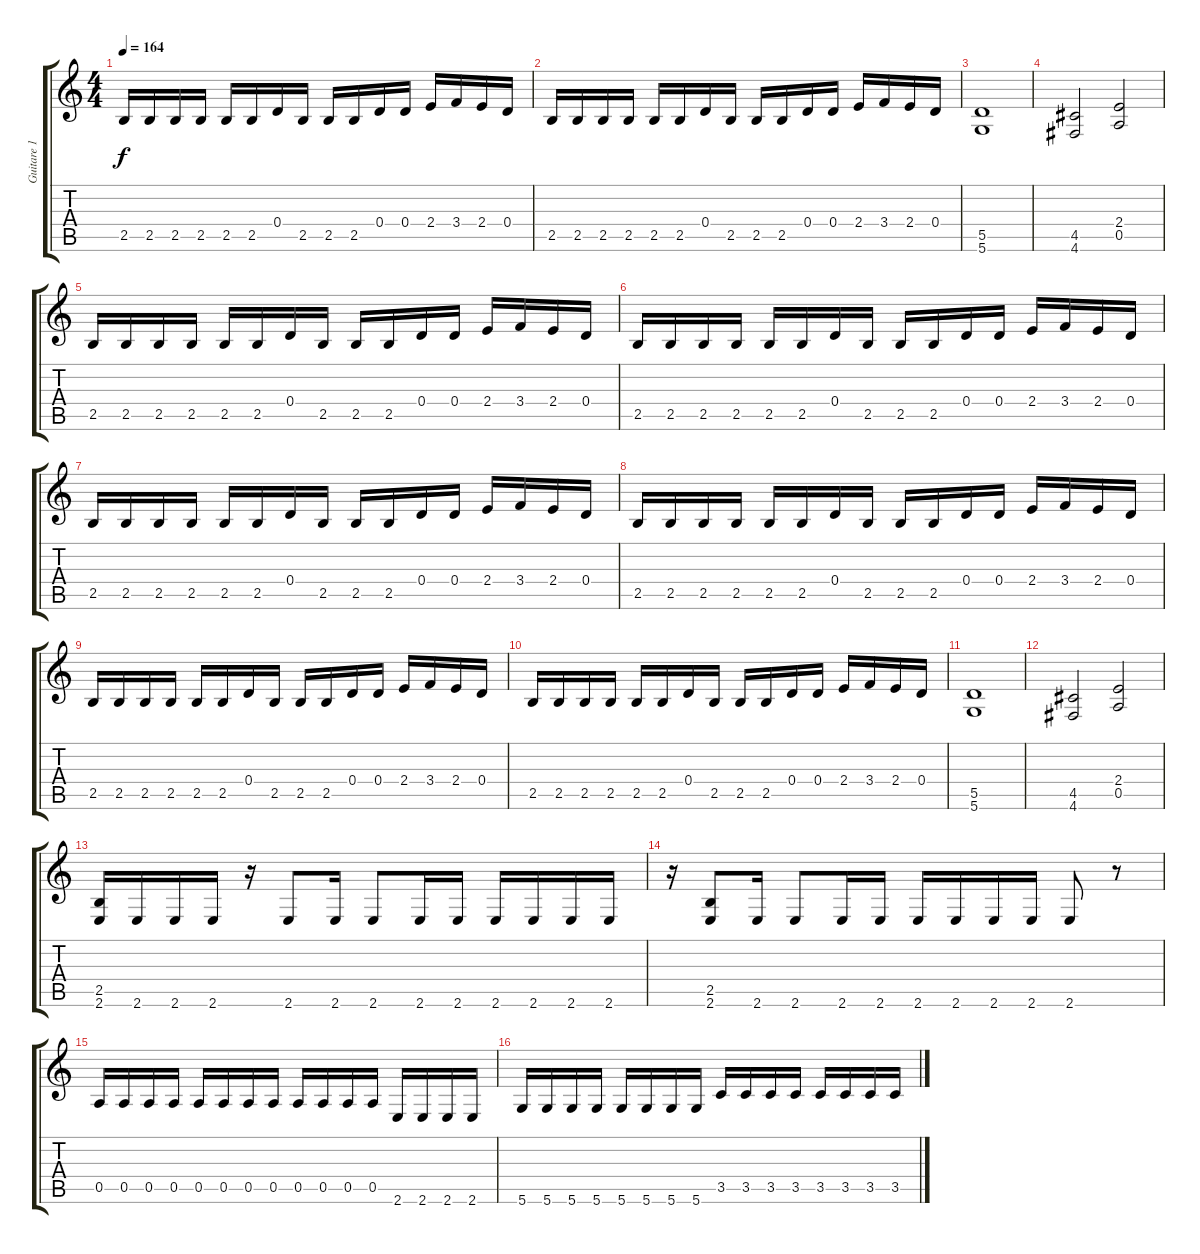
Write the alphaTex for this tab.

\track ("Guitare 1" "Guitare 1") {instrument distortionguitar}
\staff {score tabs}
\tuning (E4 B3 G3 D3 A2 D2) {hide}
\ts (4 4)
\tempo 164
\clef g2
\ks c
2.5.16{dy f} 2.5.16 2.5.16 2.5.16 2.5.16 2.5.16 0.4.16 2.5.16 2.5.16 2.5.16 0.4.16 0.4.16 2.4.16 3.4.16 2.4.16 0.4.16 |
2.5.16 2.5.16 2.5.16 2.5.16 2.5.16 2.5.16 0.4.16 2.5.16 2.5.16 2.5.16 0.4.16 0.4.16 2.4.16 3.4.16 2.4.16 0.4.16 |
(5.5 5.6).1 |
(4.5 4.6).2 (2.4 0.5).2 |
2.5.16 2.5.16 2.5.16 2.5.16 2.5.16 2.5.16 0.4.16 2.5.16 2.5.16 2.5.16 0.4.16 0.4.16 2.4.16 3.4.16 2.4.16 0.4.16 |
2.5.16 2.5.16 2.5.16 2.5.16 2.5.16 2.5.16 0.4.16 2.5.16 2.5.16 2.5.16 0.4.16 0.4.16 2.4.16 3.4.16 2.4.16 0.4.16 |
2.5.16 2.5.16 2.5.16 2.5.16 2.5.16 2.5.16 0.4.16 2.5.16 2.5.16 2.5.16 0.4.16 0.4.16 2.4.16 3.4.16 2.4.16 0.4.16 |
2.5.16 2.5.16 2.5.16 2.5.16 2.5.16 2.5.16 0.4.16 2.5.16 2.5.16 2.5.16 0.4.16 0.4.16 2.4.16 3.4.16 2.4.16 0.4.16 |
2.5.16 2.5.16 2.5.16 2.5.16 2.5.16 2.5.16 0.4.16 2.5.16 2.5.16 2.5.16 0.4.16 0.4.16 2.4.16 3.4.16 2.4.16 0.4.16 |
2.5.16 2.5.16 2.5.16 2.5.16 2.5.16 2.5.16 0.4.16 2.5.16 2.5.16 2.5.16 0.4.16 0.4.16 2.4.16 3.4.16 2.4.16 0.4.16 |
(5.5 5.6).1 |
(4.5 4.6).2 (2.4 0.5).2 |
(2.5 2.6).16 2.6.16 2.6.16 2.6.16 r.16 2.6.8 2.6.16 2.6.8 2.6.16 2.6.16 2.6.16 2.6.16 2.6.16 2.6.16 |
r.16 (2.5 2.6).8 2.6.16 2.6.8 2.6.16 2.6.16 2.6.16 2.6.16 2.6.16 2.6.16 2.6.8 r.8 |
0.5.16 0.5.16 0.5.16 0.5.16 0.5.16 0.5.16 0.5.16 0.5.16 0.5.16 0.5.16 0.5.16 0.5.16 2.6.16 2.6.16 2.6.16 2.6.16 |
5.6.16 5.6.16 5.6.16 5.6.16 5.6.16 5.6.16 5.6.16 5.6.16 3.5.16 3.5.16 3.5.16 3.5.16 3.5.16 3.5.16 3.5.16 3.5.16
